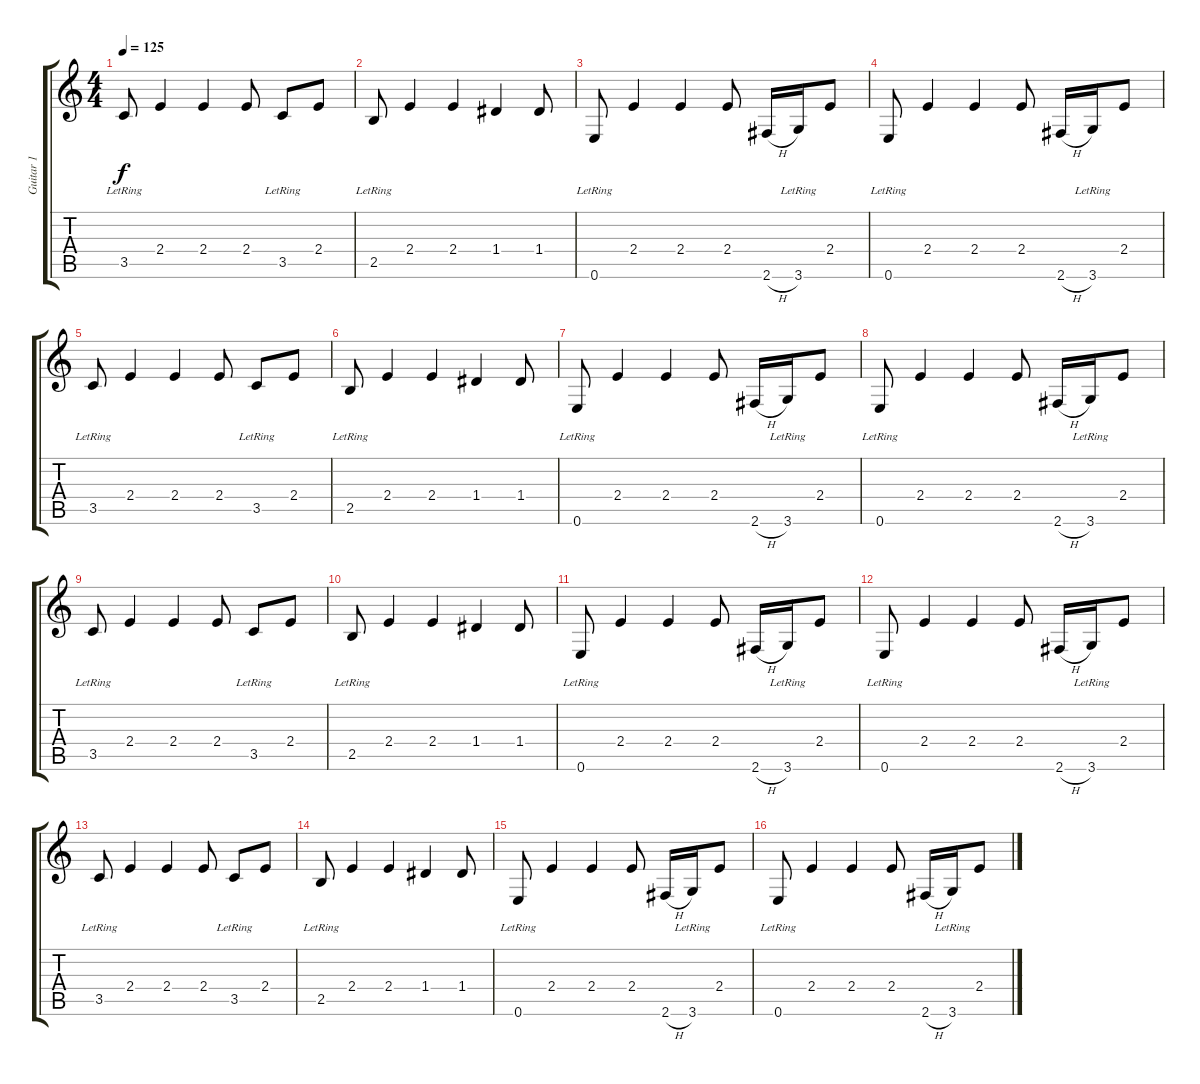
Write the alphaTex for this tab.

\track ("Guitar 1" "Guitar 1") {instrument electricguitarclean}
\staff {score tabs}
\tuning (E4 B3 G3 D3 A2 E2) {hide}
\ts (4 4)
\tempo 125
\clef g2
\ks c
3.5{lr}.8{dy f} 2.4.4 2.4.4 2.4.8 3.5{lr}.8 2.4.8 |
2.5{lr}.8 2.4.4 2.4.4 1.4.4 1.4.8 |
0.6{lr}.8 2.4.4 2.4.4 2.4.8 2.6{h}.16 3.6{lr}.16 2.4.8 |
0.6{lr}.8 2.4.4 2.4.4 2.4.8 2.6{h}.16 3.6{lr}.16 2.4.8 |
3.5{lr}.8 2.4.4 2.4.4 2.4.8 3.5{lr}.8 2.4.8 |
2.5{lr}.8 2.4.4 2.4.4 1.4.4 1.4.8 |
0.6{lr}.8 2.4.4 2.4.4 2.4.8 2.6{h}.16 3.6{lr}.16 2.4.8 |
0.6{lr}.8 2.4.4 2.4.4 2.4.8 2.6{h}.16 3.6{lr}.16 2.4.8 |
3.5{lr}.8 2.4.4 2.4.4 2.4.8 3.5{lr}.8 2.4.8 |
2.5{lr}.8 2.4.4 2.4.4 1.4.4 1.4.8 |
0.6{lr}.8 2.4.4 2.4.4 2.4.8 2.6{h}.16 3.6{lr}.16 2.4.8 |
0.6{lr}.8 2.4.4 2.4.4 2.4.8 2.6{h}.16 3.6{lr}.16 2.4.8 |
3.5{lr}.8 2.4.4 2.4.4 2.4.8 3.5{lr}.8 2.4.8 |
2.5{lr}.8 2.4.4 2.4.4 1.4.4 1.4.8 |
0.6{lr}.8 2.4.4 2.4.4 2.4.8 2.6{h}.16 3.6{lr}.16 2.4.8 |
0.6{lr}.8 2.4.4 2.4.4 2.4.8 2.6{h}.16 3.6{lr}.16 2.4.8
